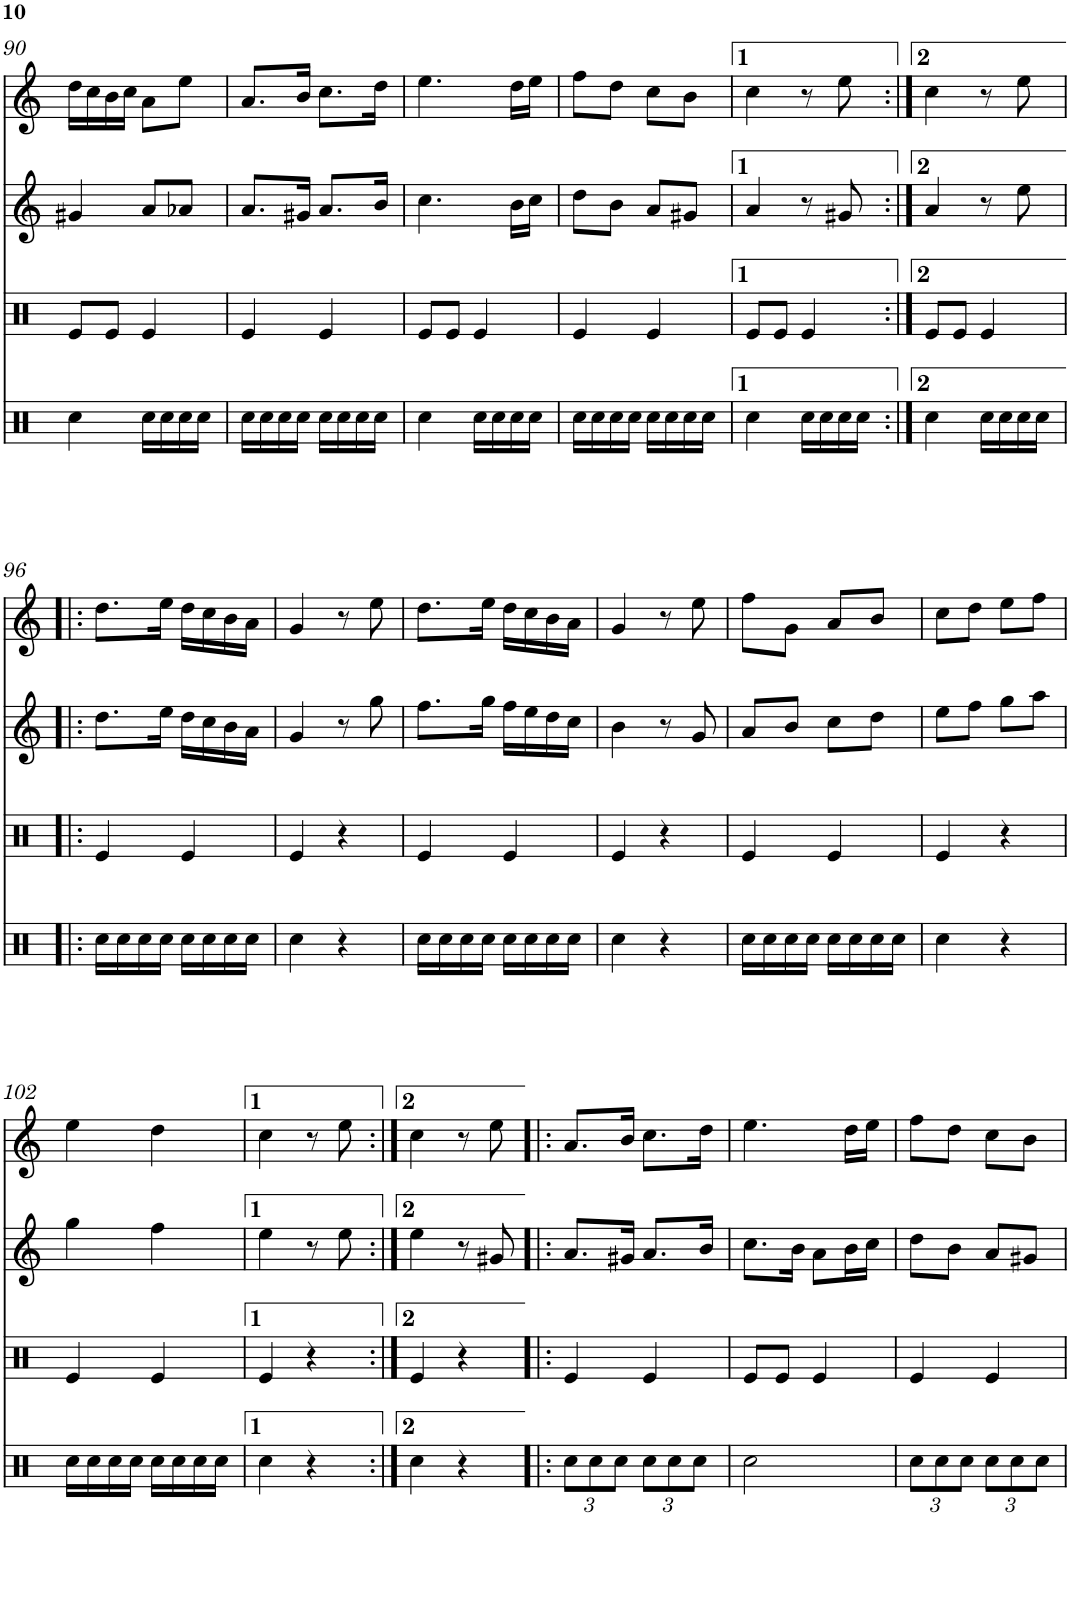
**kern	**kern	**kern	**kern
*part4	*part3	*part2	*part1
*staff4	*staff3	*staff2	*staff1
*I"Timbal fondo	*I"Timbal	*I"Gralla 2	*I"Gralla 1
!!LO:PB:g=z
*clefX	*clefX	*clefG2	*clefG2
*k[]	*k[]	*k[]	*k[]
*M2/4	*M2/4	*M2/4	*M2/4
=90	=90	=90	=90
4cc\	8e/L	4g#X/	16dd\LL
.	.	.	16cc\
.	8e/J	.	16b\
.	.	.	16cc\JJ
16cc\LL	4e/	8a/L	8a\L
16cc\	.	.	.
16cc\	.	8a-X/J	8ee\J
16cc\JJ	.	.	.
=91	=91	=91	=91
16cc\LL	4e/	8.a/L	8.a/L
16cc\	.	.	.
16cc\	.	.	.
16cc\JJ	.	16g#X/Jk	16b/Jk
16cc\LL	4e/	8.a/L	8.cc\L
16cc\	.	.	.
16cc\	.	.	.
16cc\JJ	.	16b/Jk	16dd\Jk
=92	=92	=92	=92
4cc\	8e/L	4.cc\	4.ee\
.	8e/J	.	.
16cc\LL	4e/	.	.
16cc\	.	.	.
16cc\	.	16b\LL	16dd\LL
16cc\JJ	.	16cc\JJ	16ee\JJ
=93	=93	=93	=93
16cc\LL	4e/	8dd\L	8ff\L
16cc\	.	.	.
16cc\	.	8b\J	8dd\J
16cc\JJ	.	.	.
16cc\LL	4e/	8a/L	8cc\L
16cc\	.	.	.
16cc\	.	8g#X/J	8b\J
16cc\JJ	.	.	.
=94	=94	=94	=94
4cc\	8e/L	4a/	4cc\
.	8e/J	.	.
16cc\LL	4e/	8r	8r
16cc\	.	.	.
16cc\	.	8g#X/	8ee\
16cc\JJ	.	.	.
=95:|!	=95:|!	=95:|!	=95:|!
4cc\	8e/L	4a/	4cc\
.	8e/J	.	.
16cc\LL	4e/	8r	8r
16cc\	.	.	.
16cc\	.	8ee\	8ee\
16cc\JJ	.	.	.
!!LO:LB:g=z
=96!|:	=96!|:	=96!|:	=96!|:
16cc\LL	4e/	8.dd\L	8.dd\L
16cc\	.	.	.
16cc\	.	.	.
16cc\JJ	.	16ee\Jk	16ee\Jk
16cc\LL	4e/	16dd\LL	16dd\LL
16cc\	.	16cc\	16cc\
16cc\	.	16b\	16b\
16cc\JJ	.	16a\JJ	16a\JJ
=97	=97	=97	=97
4cc\	4e/	4g/	4g/
4r	4r	8r	8r
.	.	8gg\	8ee\
=98	=98	=98	=98
16cc\LL	4e/	8.ff\L	8.dd\L
16cc\	.	.	.
16cc\	.	.	.
16cc\JJ	.	16gg\Jk	16ee\Jk
16cc\LL	4e/	16ff\LL	16dd\LL
16cc\	.	16ee\	16cc\
16cc\	.	16dd\	16b\
16cc\JJ	.	16cc\JJ	16a\JJ
=99	=99	=99	=99
4cc\	4e/	4b\	4g/
4r	4r	8r	8r
.	.	8g/	8ee\
=100	=100	=100	=100
16cc\LL	4e/	8a/L	8ff\L
16cc\	.	.	.
16cc\	.	8b/J	8g\J
16cc\JJ	.	.	.
16cc\LL	4e/	8cc\L	8a/L
16cc\	.	.	.
16cc\	.	8dd\J	8b/J
16cc\JJ	.	.	.
=101	=101	=101	=101
4cc\	4e/	8ee\L	8cc\L
.	.	8ff\J	8dd\J
4r	4r	8gg\L	8ee\L
.	.	8aa\J	8ff\J
!!LO:LB:g=z
=102	=102	=102	=102
16cc\LL	4e/	4gg\	4ee\
16cc\	.	.	.
16cc\	.	.	.
16cc\JJ	.	.	.
16cc\LL	4e/	4ff\	4dd\
16cc\	.	.	.
16cc\	.	.	.
16cc\JJ	.	.	.
=103	=103	=103	=103
4cc\	4e/	4ee\	4cc\
4r	4r	8r	8r
.	.	8ee\	8ee\
=104:|!	=104:|!	=104:|!	=104:|!
4cc\	4e/	4ee\	4cc\
4r	4r	8r	8r
.	.	8g#X/	8ee\
=105!|:	=105!|:	=105!|:	=105!|:
*Xbrackettup	*	*	*
12cc\L	4e/	8.a/L	8.a/L
12cc\	.	.	.
12cc\J	.	.	.
.	.	16g#X/Jk	16b/Jk
12cc\L	4e/	8.a/L	8.cc\L
12cc\	.	.	.
12cc\J	.	.	.
.	.	16b/Jk	16dd\Jk
=106	=106	=106	=106
2cc\	8e/L	8.cc\L	4.ee\
.	8e/J	.	.
.	.	16b\Jk	.
.	4e/	8a\L	.
.	.	16b\L	16dd\LL
.	.	16cc\JJ	16ee\JJ
=107	=107	=107	=107
12cc\L	4e/	8dd\L	8ff\L
12cc\	.	.	.
.	.	8b\J	8dd\J
12cc\J	.	.	.
12cc\L	4e/	8a/L	8cc\L
12cc\	.	.	.
.	.	8g#X/J	8b\J
12cc\J	.	.	.
=	=	=	=
*-	*-	*-	*-
